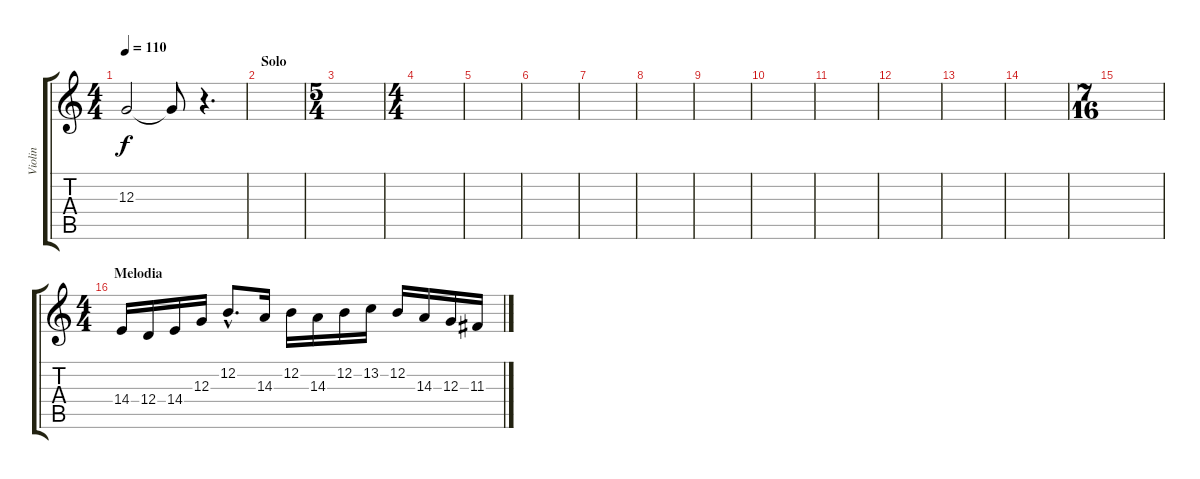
\track ("Violin" "Violin") {instrument violin}
\staff {score tabs}
\tuning (E4 B3 G3 D3 A2 E2) {hide}
\ts (4 4)
\tempo 110
\clef g2
\ks c
12.3.2{dy f} 12.3{t}.8 r.4{d} |
\section ("" "Solo")
|
\ts (5 4)
|
\ts (4 4)
|
|
|
|
|
|
|
|
|
|
|
\ts (7 16)
|
\ts (4 4)
\section ("" "Melodia")
14.4.16 12.4.16 14.4.16 12.3.16 12.2{hac}.8{d} 14.3.16 12.2.16 14.3.16 12.2.16 13.2.16 12.2.16 14.3.16 12.3.16 11.3.16
